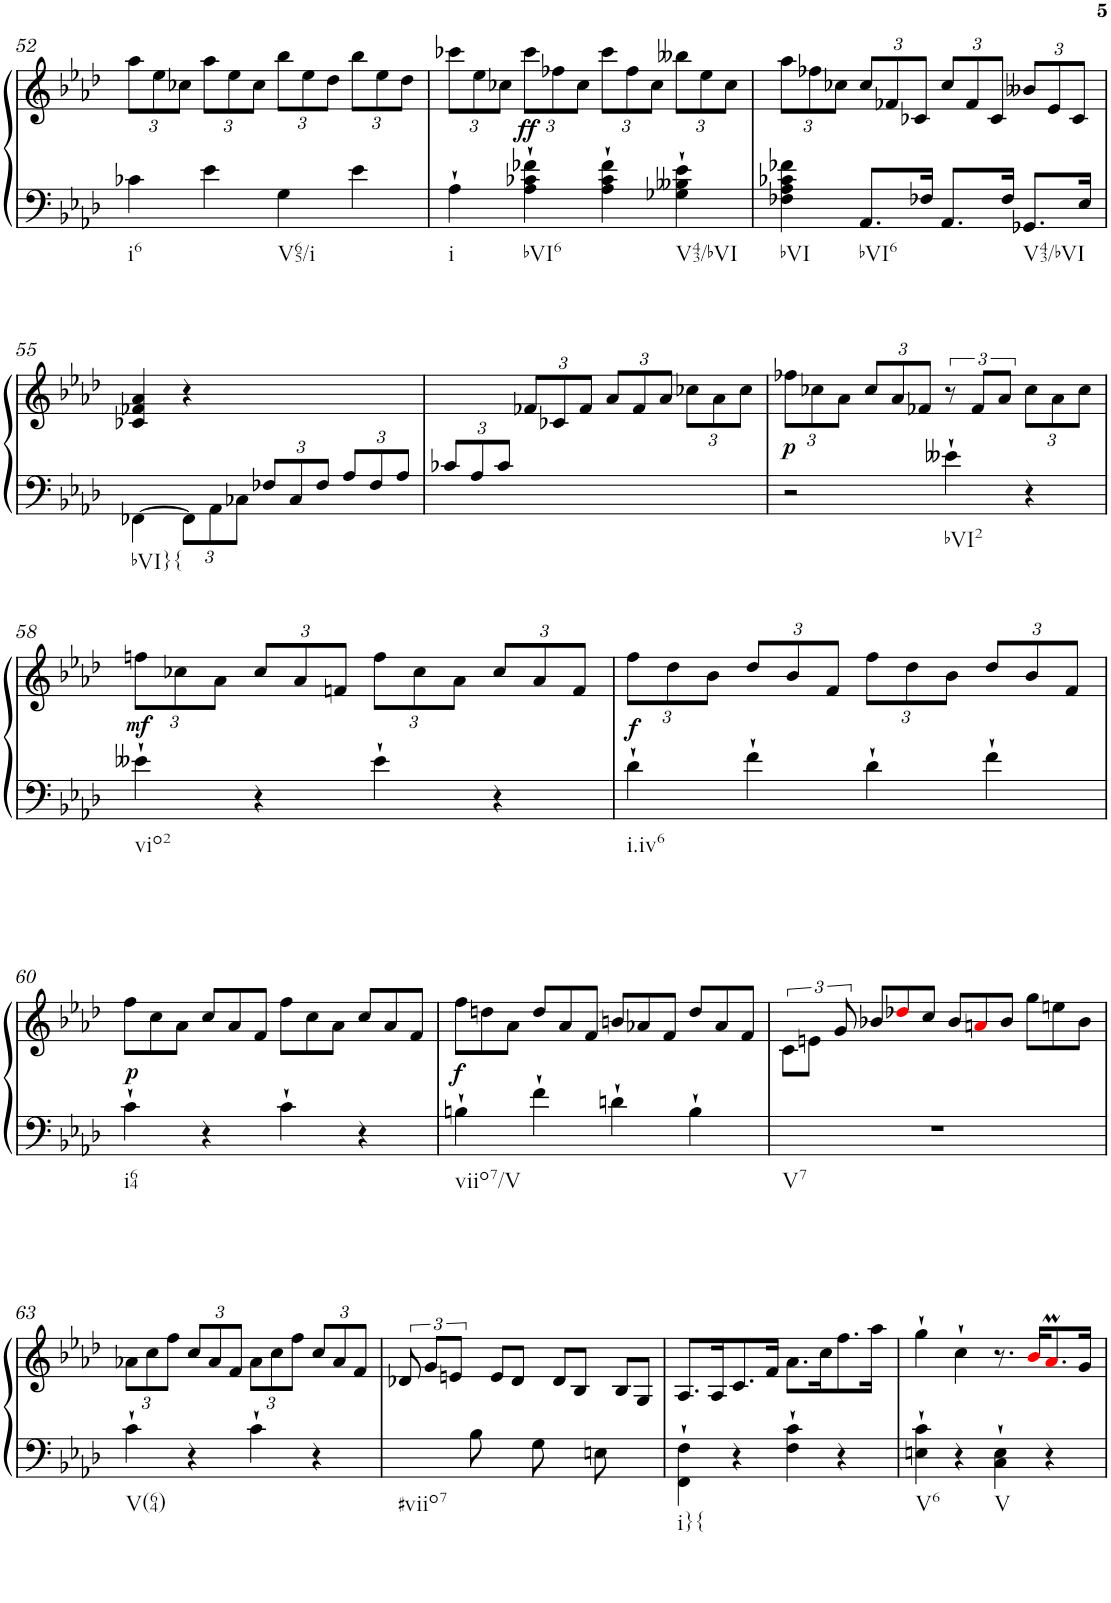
**kern	**kern	**dynam
*part1	*part1	*part1
*staff2	*staff1	*staff1/2
*I"Harpsichord	*	*
*I'Hch.	*	*
!!LO:PB:g=z
*clefF4	*clefG2	*
*k[b-e-a-d-]	*k[b-e-a-d-]	*
*f:	*f:	*
*M4/4	*M4/4	*
*met(c)	*met(c)	*
*	*Xbrackettup	*
=52	=52	=52
!LO:TX:b:t=i6	!	!
4c-X\	12aa-\L	.
.	12ee-\	.
.	12cc-X\J	.
4e-\	12aa-\L	.
.	12ee-\	.
.	12cc-\J	.
!LO:TX:b:t=V65/i	!	!
4G\	12bb-\L	.
.	12ee-\	.
.	12dd-\J	.
4e-\	12bb-\L	.
.	12ee-\	.
.	12dd-\J	.
=53	=53	=53
!LO:TX:b:t=i	!	!
4A-`\	12ccc-X\L	.
.	12ee-\	.
.	12cc-X\J	.
!LO:TX:b:t=bVI6	!	!
!	!	!LO:DY:b
4A-\` 4c-X\` 4f-X\`	12ccc-\L	ff
.	12ff-X\	.
.	12cc-\J	.
4A-\` 4c-\` 4f-\`	12ccc-\L	.
.	12ff-\	.
.	12cc-\J	.
!LO:TX:b:t=V43/bVI	!	!
4G-X\` 4B--X\` 4e-\`	12bb--X\L	.
.	12ee-\	.
.	12cc-\J	.
=54	=54	=54
!LO:TX:b:t=bVI	!	!
4F-X\ 4A-\ 4c-X\ 4f-X\	12aa-\L	.
.	12ff-X\	.
.	12cc-X\J	.
!LO:TX:b:t=bVI6	!	!
8.AA-/L	12cc-/L	.
.	12f-X/	.
.	12c-X/J	.
16F-X/Jk	.	.
8.AA-/L	12cc-/L	.
.	12f-/	.
.	12c-/J	.
16F-/Jk	.	.
!LO:TX:b:t=V43/bVI	!	!
8.GG-X/L	12b--X/L	.
.	12e-/	.
.	12c-/J	.
16E-/Jk	.	.
!!LO:LB:g=z
=55	=55	=55
!LO:TX:b:t=bVI}{	!	!
[4FF-X\	4c-X/ 4f-X/ 4a-/	.
*Xbrackettup	*	*
12FF-\L]	4r	.
12AA-\	.	.
12C-X\J	.	.
12F-X/L	2ryy	.
12C-/	.	.
12F-/J	.	.
12A-/L	.	.
12F-/	.	.
12A-/J	.	.
=56	=56	=56
*^	*	*
12c-X/L	1ryy	4ryy	.
12A-/	.	.	.
12c-/J	.	.	.
2.ryy	.	12f-X/L	.
.	.	12c-X/	.
.	.	12f-/J	.
.	.	12a-/L	.
.	.	12f-/	.
.	.	12a-/J	.
.	.	12cc-X\L	.
.	.	12a-\	.
.	.	12cc-\J	.
*v	*v	*	*
=57	=57	=57
!	!	!LO:DY:b
2r	12ff-X\L	p
.	12cc-X\	.
.	12a-\J	.
.	12cc-/L	.
.	12a-/	.
.	12f-X/J	.
*	*brackettup	*
!LO:TX:b:t=bVI2	!	!
4e--X`\	12r	.
.	12f-/L	.
.	12a-/J	.
*	*Xbrackettup	*
4r	12cc-\L	.
.	12a-\	.
.	12cc-\J	.
!!LO:LB:g=z
=58	=58	=58
!LO:TX:b:t=vio2	!	!
!	!	!LO:DY:b
4e--X`\	12ffn\L	mf
.	12cc-X\	.
.	12a-\J	.
4r	12cc-/L	.
.	12a-/	.
.	12fn/J	.
4e--`\	12ff\L	.
.	12cc-\	.
.	12a-\J	.
4r	12cc-/L	.
.	12a-/	.
.	12f/J	.
=59	=59	=59
!LO:TX:b:t=i.iv6	!	!
!	!	!LO:DY:b
4d-`\	12ff\L	f
.	12dd-\	.
.	12b-\J	.
4f`\	12dd-/L	.
.	12b-/	.
.	12f/J	.
4d-`\	12ff\L	.
.	12dd-\	.
.	12b-\J	.
4f`\	12dd-/L	.
.	12b-/	.
.	12f/J	.
!!LO:LB:g=z
=60	=60	=60
*	*Xtuplet	*
!LO:TX:b:t=i64	!	!
!	!	!LO:DY:b
4c`\	12ff\L	p
.	12cc\	.
.	12a-\J	.
4r	12cc/L	.
.	12a-/	.
.	12f/J	.
4c`\	12ff\L	.
.	12cc\	.
.	12a-\J	.
4r	12cc/L	.
.	12a-/	.
.	12f/J	.
=61	=61	=61
!LO:TX:b:t=viio7/V	!	!
!	!	!LO:DY:b
4Bn`\	12ff\L	f
.	12ddn\	.
.	12a-\J	.
4f`\	12dd/L	.
.	12a-/	.
.	12f/J	.
4dn`\	12bn/L	.
.	12a-X/	.
.	12f/J	.
4B`\	12dd/L	.
.	12a-/	.
.	12f/J	.
=62	=62	=62
*	*tuplet	*
*	*brackettup	*
!LO:TX:b:t=V7	!	!
1r	12c\L	.
.	12en\J	.
.	12g/	.
*	*Xtuplet	*
.	12b-X/L	.
.	12dd-Xi/	.
.	12cc/J	.
.	12b-/L	.
.	12ani/	.
.	12b-/J	.
.	12gg\L	.
.	12een\	.
.	12b-\J	.
!!LO:LB:g=z
=63	=63	=63
*	*tuplet	*
*	*Xbrackettup	*
!LO:TX:b:t=V(64)	!	!
4c`\	12a-X\L	.
.	12cc\	.
.	12ff\J	.
4r	12cc/L	.
.	12a-/	.
.	12f/J	.
4c`\	12a-\L	.
.	12cc\	.
.	12ff\J	.
4r	12cc/L	.
.	12a-/	.
.	12f/J	.
=64	=64	=64
*^	*	*
*	*	*brackettup	*
!LO:TX:b:t=#viio7	!	!	!
4ryy	1ryy	12d-X/	.
.	.	12g/L	.
.	.	12en/J	.
*Xtuplet	*	*	*
12B-\	.	12ryy	.
6ryy	.	12e/L	.
.	.	12d-/J	.
12G\	.	12ryy	.
6ryy	.	12d-/L	.
.	.	12B-/J	.
12En\	.	12ryy	.
6ryy	.	12B-/L	.
.	.	12G/J	.
*v	*v	*	*
=65	=65	=65
!LO:TX:b:t=i}{	!	!
4FF\` 4F\`	8.A-/L	.
.	16A-/K	.
4r	8.c/	.
.	16f/Jk	.
4F\` 4c\`	8.a-\L	.
.	16cc\K	.
4r	8.ff\	.
.	16aa-\Jk	.
=66	=66	=66
!LO:TX:b:t=V6	!	!
4En\` 4c\`	4gg`\	.
4r	4cc`\	.
!LO:TX:b:t=V	!	!
4C\` 4E\`	8.r	.
.	16b-i/KL	.
4r	8.a-Mi/	.
.	16g/Jk	.
=	=	=
*-	*-	*-
